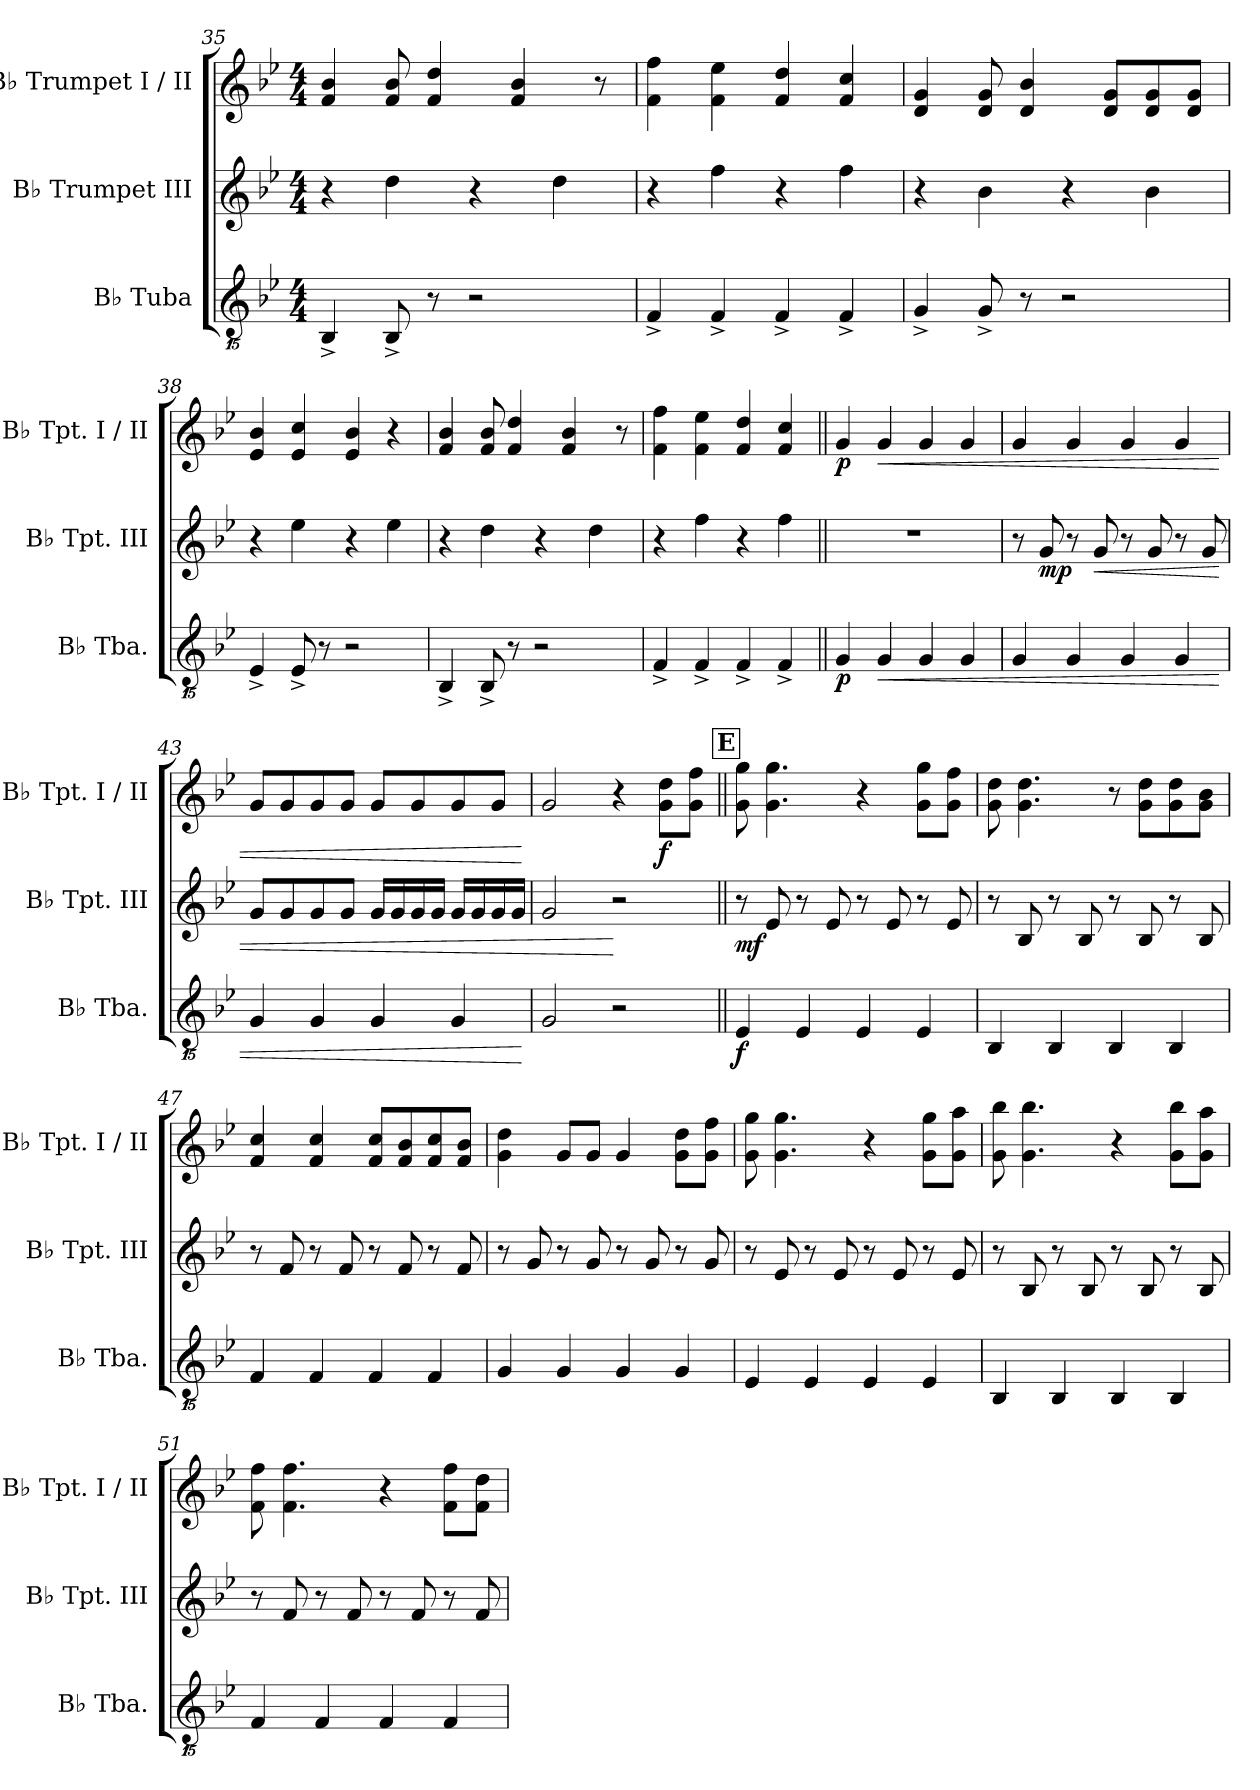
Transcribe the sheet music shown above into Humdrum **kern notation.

**kern	**dynam	**kern	**dynam	**kern	**dynam
*part3	*part3	*part2	*part2	*part1	*part1
*staff3	*staff3	*staff2	*staff2	*staff1	*staff1
*I"B♭ Tuba	*	*I"B♭ Trumpet III	*	*I"B♭ Trumpet I / II	*
*I'B♭ Tba.	*	*I'B♭ Tpt. III	*	*I'B♭ Tpt. I / II	*
*clefGvv2	*	*clefG2	*	*clefG2	*
*ITrd1c2	*	*ITrd1c2	*	*ITrd1c2	*
*k[b-e-a-d-]	*	*k[b-e-a-d-]	*	*k[b-e-a-d-]	*
*M4/4	*	*M4/4	*	*M4/4	*
=35	=35	=35	=35	=35	=35
4AAA-^/	.	4r	.	4e-/ 4a-/	.
8AAA-^/	.	4cc\	.	8e-/ 8a-/	.
8r	.	.	.	4e-/ 4cc/	.
2r	.	4r	.	.	.
.	.	.	.	4e-/ 4a-/	.
.	.	4cc\	.	.	.
.	.	.	.	8r	.
=36	=36	=36	=36	=36	=36
4EE-^/	.	4r	.	4e-\ 4ee-\	.
4EE-^/	.	4ee-\	.	4e-\ 4dd-\	.
4EE-^/	.	4r	.	4e-/ 4cc/	.
4EE-^/	.	4ee-\	.	4e-/ 4b-/	.
=37	=37	=37	=37	=37	=37
4FF^/	.	4r	.	4c/ 4f/	.
8FF^/	.	4a-\	.	8c/ 8f/	.
8r	.	.	.	4c/ 4a-/	.
2r	.	4r	.	.	.
.	.	.	.	8c/ 8f/L	.
.	.	4a-\	.	8c/ 8f/	.
.	.	.	.	8c/ 8f/J	.
=38	=38	=38	=38	=38	=38
4DD-^/	.	4r	.	4d-/ 4a-/	.
8DD-^/	.	4dd-\	.	4d-/ 4b-/	.
8r	.	.	.	.	.
2r	.	4r	.	4d-/ 4a-/	.
.	.	4dd-\	.	4r	.
=39	=39	=39	=39	=39	=39
4AAA-^/	.	4r	.	4e-/ 4a-/	.
8AAA-^/	.	4cc\	.	8e-/ 8a-/	.
8r	.	.	.	4e-/ 4cc/	.
2r	.	4r	.	.	.
.	.	.	.	4e-/ 4a-/	.
.	.	4cc\	.	.	.
.	.	.	.	8r	.
=40	=40	=40	=40	=40	=40
4EE-^/	.	4r	.	4e-\ 4ee-\	.
4EE-^/	.	4ee-\	.	4e-\ 4dd-\	.
4EE-^/	.	4r	.	4e-/ 4cc/	.
4EE-^/	.	4ee-\	.	4e-/ 4b-/	.
=41||	=41||	=41||	=41||	=41||	=41||
!	!LO:DY:b	!	!	!	!LO:DY:b
4FF/	p	1r	.	4f/	p
!	!LO:HP:b	!	!	!	!LO:HP:b
4FF/	<	.	.	4f/	<
4FF/	.	.	.	4f/	.
4FF/	.	.	.	4f/	.
=42	=42	=42	=42	=42	=42
4FF/	.	8r	.	4f/	.
!	!	!	!LO:DY:b	!	!
.	.	8f/	mp	.	.
4FF/	.	8r	.	4f/	.
!	!	!	!LO:HP:b	!	!
.	.	8f/	<	.	.
4FF/	.	8r	.	4f/	.
.	.	8f/	.	.	.
4FF/	.	8r	.	4f/	.
.	.	8f/	.	.	.
=43	=43	=43	=43	=43	=43
4FF/	.	8f/L	.	8f/L	.
.	.	8f/	.	8f/	.
4FF/	.	8f/	.	8f/	.
.	.	8f/J	.	8f/J	.
4FF/	.	16f/LL	.	8f/L	.
.	.	16f/	.	.	.
.	.	16f/	.	8f/	.
.	.	16f/JJ	.	.	.
4FF/	.	16f/LL	.	8f/	.
.	.	16f/	.	.	.
.	.	16f/	.	8f/J	.
.	.	16f/JJ	.	.	.
.	[	.	.	.	[
=44	=44	=44	=44	=44	=44
2FF/	.	2f/	.	2f/	.
2r	.	2r	[	4r	.
!	!	!	!	!	!LO:DY:b
.	.	.	.	8f\ 8cc\L	f
.	.	.	.	8f\ 8ee-\J	.
!!LO:REH:place=s1:a:B:fs=14:t=E
=45||	=45||	=45||	=45||	=45||	=45||
!	!LO:DY:b	!	!LO:DY:b	!	!
4DD-/	f	8r	mf	8f\ 8ff\	.
.	.	8d-/	.	4.f\ 4.ff\	.
4DD-/	.	8r	.	.	.
.	.	8d-/	.	.	.
4DD-/	.	8r	.	4r	.
.	.	8d-/	.	.	.
4DD-/	.	8r	.	8f\ 8ff\L	.
.	.	8d-/	.	8f\ 8ee-\J	.
=46	=46	=46	=46	=46	=46
4AAA-/	.	8r	.	8f\ 8cc\	.
.	.	8A-/	.	4.f\ 4.cc\	.
4AAA-/	.	8r	.	.	.
.	.	8A-/	.	.	.
4AAA-/	.	8r	.	8r	.
.	.	8A-/	.	8f\ 8cc\L	.
4AAA-/	.	8r	.	8f\ 8cc\	.
.	.	8A-/	.	8f\ 8a-\J	.
=47	=47	=47	=47	=47	=47
4EE-/	.	8r	.	4e-/ 4b-/	.
.	.	8e-/	.	.	.
4EE-/	.	8r	.	4e-/ 4b-/	.
.	.	8e-/	.	.	.
4EE-/	.	8r	.	8e-/ 8b-/L	.
.	.	8e-/	.	8e-/ 8a-/	.
4EE-/	.	8r	.	8e-/ 8b-/	.
.	.	8e-/	.	8e-/ 8a-/J	.
=48	=48	=48	=48	=48	=48
4FF/	.	8r	.	4f\ 4cc\	.
.	.	8f/	.	.	.
4FF/	.	8r	.	8f/L	.
.	.	8f/	.	8f/J	.
4FF/	.	8r	.	4f/	.
.	.	8f/	.	.	.
4FF/	.	8r	.	8f\ 8cc\L	.
.	.	8f/	.	8f\ 8ee-\J	.
=49	=49	=49	=49	=49	=49
4DD-/	.	8r	.	8f\ 8ff\	.
.	.	8d-/	.	4.f\ 4.ff\	.
4DD-/	.	8r	.	.	.
.	.	8d-/	.	.	.
4DD-/	.	8r	.	4r	.
.	.	8d-/	.	.	.
4DD-/	.	8r	.	8f\ 8ff\L	.
.	.	8d-/	.	8f\ 8gg\J	.
=50	=50	=50	=50	=50	=50
4AAA-/	.	8r	.	8f\ 8aa-\	.
.	.	8A-/	.	4.f\ 4.aa-\	.
4AAA-/	.	8r	.	.	.
.	.	8A-/	.	.	.
4AAA-/	.	8r	.	4r	.
.	.	8A-/	.	.	.
4AAA-/	.	8r	.	8f\ 8aa-\L	.
.	.	8A-/	.	8f\ 8gg\J	.
=51	=51	=51	=51	=51	=51
4EE-/	.	8r	.	8e-\ 8ee-\	.
.	.	8e-/	.	4.e-\ 4.ee-\	.
4EE-/	.	8r	.	.	.
.	.	8e-/	.	.	.
4EE-/	.	8r	.	4r	.
.	.	8e-/	.	.	.
4EE-/	.	8r	.	8e-\ 8ee-\L	.
.	.	8e-/	.	8e-\ 8cc\J	.
=	=	=	=	=	=
*-	*-	*-	*-	*-	*-
